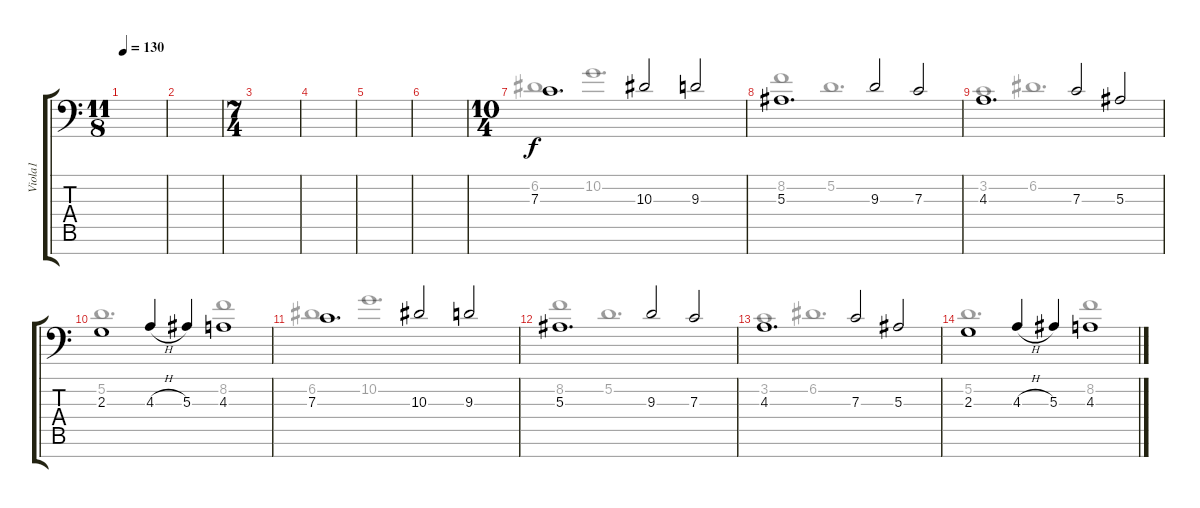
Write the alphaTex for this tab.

\track ("Viola1" "Viola1") {instrument viola}
\staff {score tabs}
\tuning (D4 A3 F3 C3 G2 D2 G1) {hide}
\voice
\ts (11 8)
\tempo 130
\clef f4
\ks c
|
|
\ts (7 4)
|
|
|
|
\ts (10 4)
7.3.1{d} 10.3.2 9.3.2 |
5.3.1{d} 9.3.2 7.3.2 |
4.3.1{d} 7.3.2 5.3.2 |
2.3.1 4.3{h}.4 5.3.4 4.3.1 |
7.3.1{d} 10.3.2 9.3.2 |
5.3.1{d} 9.3.2 7.3.2 |
4.3.1{d} 7.3.2 5.3.2 |
2.3.1 4.3{h}.4 5.3.4 4.3.1 |
|
\voice
\clef f4
\ottava regular
\simile none
\ks c
|
|
|
|
|
|
6.2.1 10.2.1{d} |
8.2.1 5.2.1{d} |
3.2.1 6.2.1{d} |
5.2.1{d} 8.2.1 |
6.2.1 10.2.1{d} |
8.2.1 5.2.1{d} |
3.2.1 6.2.1{d} |
5.2.1{d} 8.2.1 |
|
